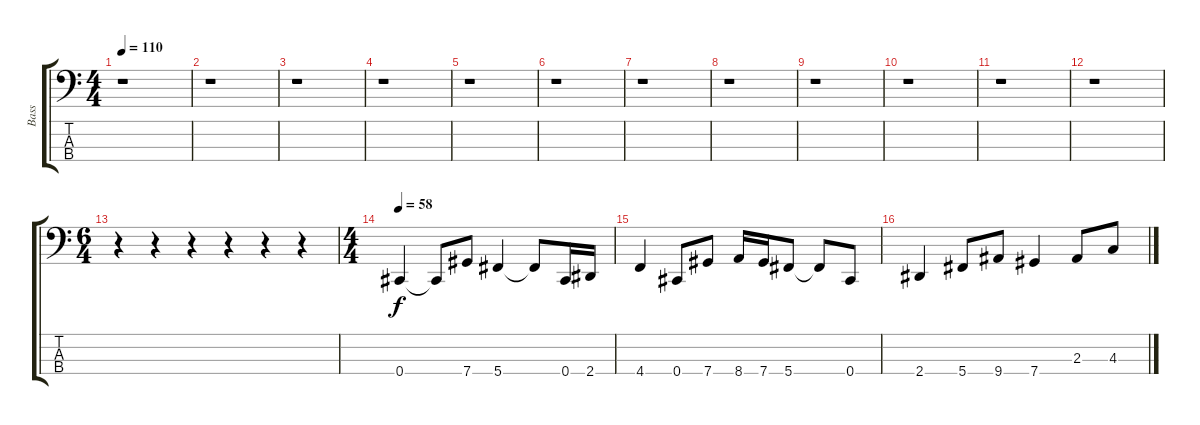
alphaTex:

\track ("Bass" "Bass") {instrument slapbass2}
\staff {score tabs}
\tuning (Gb2 Db2 Ab1 Db1) {hide}
\ts (4 4)
\tempo 110
\clef f4
\ks c
r.1{dy f} |
r.1 |
r.1 |
r.1 |
r.1 |
r.1 |
r.1 |
r.1 |
r.1 |
r.1 |
r.1 |
r.1 |
\ts (6 4)
r.4 r.4 r.4 r.4 r.4 r.4 |
\ts (4 4)
\tempo 58
0.4.4{instrument slapbass2} 0.4{t}.8 7.4.8 5.4.4 5.4{t}.8 0.4.16 2.4.16 |
4.4.4 0.4.8 7.4.8 8.4.16 7.4.16 5.4.8 5.4{t}.8 0.4.8 |
2.4.4 5.4.8 9.4.8 7.4.4 2.3.8 4.3.8
